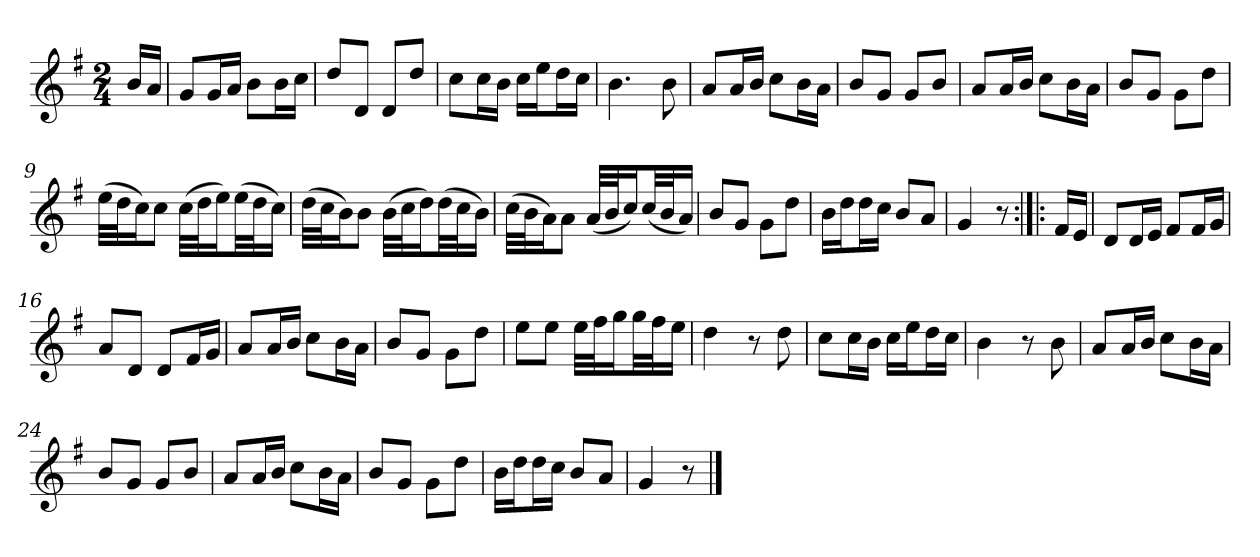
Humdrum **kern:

**kern
*part1
*staff1
*clefG2
*k[f#]
*G:
*M2/4
*MM120
=
16b/LL
16a/JJ
=1
8g/L
16g/L
16a/JJ
8b\L
16b\L
16cc\JJ
=2
8dd/L
8d/J
8d/L
8dd/J
=3
8cc\L
16cc\L
16b\JJ
16cc\LL
16ee\J
16dd\L
16cc\JJ
=4
4.b
8b
=5
8a/L
16a/L
16b/JJ
8cc\L
16b\L
16a\JJ
=6
8b/L
8g/J
8g/L
8b/J
=7
8a/L
16a/L
16b/JJ
8cc\L
16b\L
16a\JJ
=8
8b/L
8g/J
8g\L
8dd\J
=9
(32ee\LLL
32dd\J
16cc\J)
8cc\J
(32cc\LLL
32dd\J
16ee\J)
(32ee\LL
32dd\J
16cc\JJ)
=10
(32dd\LLL
32cc\J
16b\J)
8b\J
(32b\LLL
32cc\J
16dd\J)
(32dd\LL
32cc\J
16b\JJ)
=11
(32cc\LLL
32b\J
16a\J)
8a\J
(32a/LLL
32b/J
16cc/J)
(32cc/LL
32b/J
16a/JJ)
=12
8b/L
8g/J
8g\L
8dd\J
=13
16b\LL
16dd\J
16dd\L
16cc\JJ
8b/L
8a/J
=14
4g
8r
=:|!|:
16f#/LL
16e/JJ
=15
8d/L
16d/L
16e/JJ
8f#/L
16f#/L
16g/JJ
=16
8a/L
8d/J
8d/L
16f#/L
16g/JJ
=17
8a/L
16a/L
16b/JJ
8cc\L
16b\L
16a\JJ
=18
8b/L
8g/J
8g\L
8dd\J
=19
8ee\L
8ee\J
32ee\LLL
32ff#\J
16gg\J
32gg\LL
32ff#\J
16ee\JJ
=20
4dd
8r
8dd
=21
8cc\L
16cc\L
16b\JJ
16cc\LL
16ee\J
16dd\L
16cc\JJ
=22
4b
8r
8b
=23
8a/L
16a/L
16b/JJ
8cc\L
16b\L
16a\JJ
=24
8b/L
8g/J
8g/L
8b/J
=25
8a/L
16a/L
16b/JJ
8cc\L
16b\L
16a\JJ
=26
8b/L
8g/J
8g\L
8dd\J
=27
16b\LL
16dd\J
16dd\L
16cc\JJ
8b/L
8a/J
=28
4g
8r
==
*-
